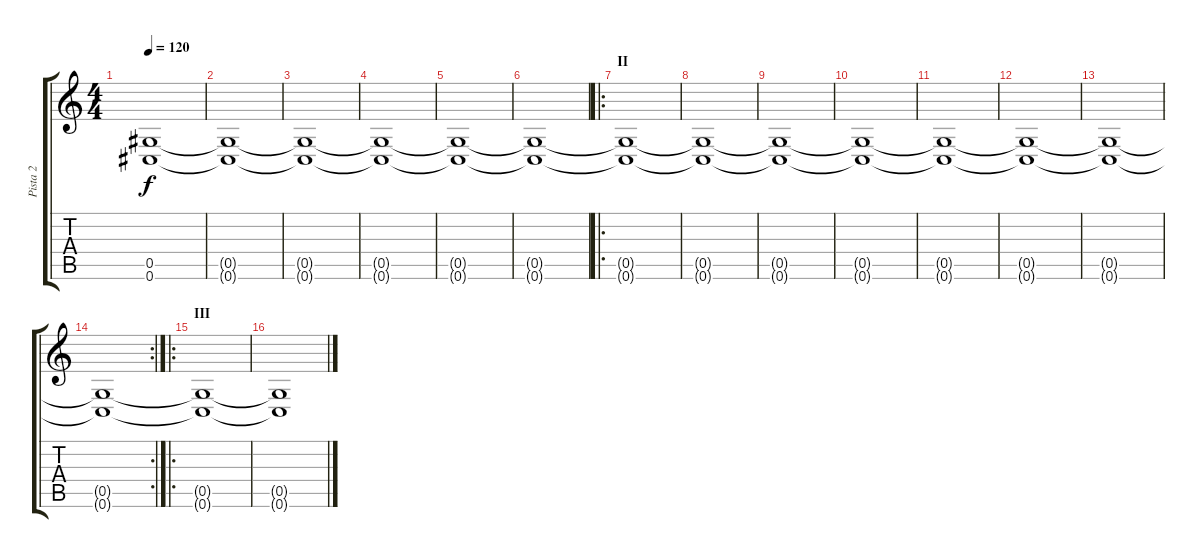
\track ("Pista 2" "Pista 2") {instrument overdrivenguitar}
\staff {score tabs}
\tuning (Eb4 Bb3 Gb3 Db3 Ab2 Db2) {hide}
\ts (4 4)
\tempo 120
\clef g2
\ks c
(0.5{t} 0.6{t}).1{dy f} |
(0.5{t} 0.6{t}).1 |
(0.5{t} 0.6{t}).1 |
(0.5{t} 0.6{t}).1 |
(0.5{t} 0.6{t}).1 |
(0.5{t} 0.6{t}).1 |
\ro
\section ("" "II")
(0.5{t} 0.6{t}).1 |
(0.5{t} 0.6{t}).1 |
(0.5{t} 0.6{t}).1 |
(0.5{t} 0.6{t}).1 |
(0.5{t} 0.6{t}).1 |
(0.5{t} 0.6{t}).1 |
(0.5{t} 0.6{t}).1 |
\rc 2
(0.5{t} 0.6{t}).1 |
\ro
\section ("" "III")
(0.5{t} 0.6{t}).1 |
(0.5{t} 0.6{t}).1
